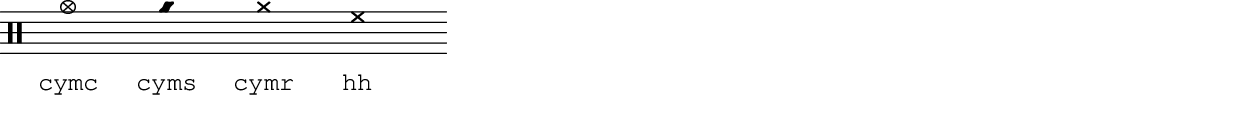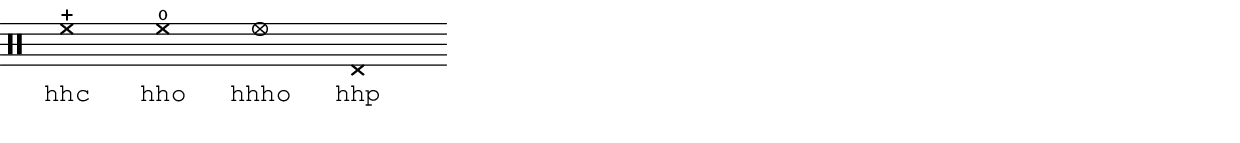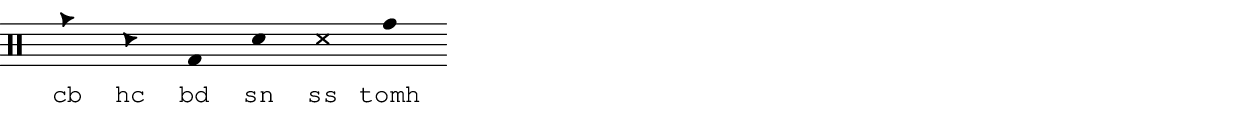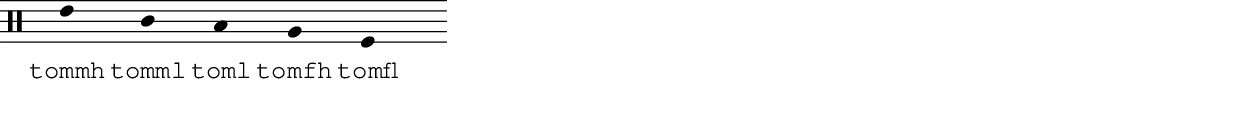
%% Generated by lilypond-book
%% Options: [exampleindent=10.16\mm,indent=0\mm,line-width=10.0\cm,paper-height=845.047\pt,paper-width=597.508\pt,papersize='(cons (* 597.508 pt) (* 845.047 pt)),quote]
\include "lilypond-book-preamble.ly"


% ****************************************************************
% Start cut-&-pastable-section
% ****************************************************************

#(ly:set-option 'eps-box-padding 3.000000)



\paper {
  #(set-paper-size '(cons (* 597.508 pt) (* 845.047 pt)))
  indent = 0\mm
  line-width = 10.0\cm
  % offset the left padding, also add 1mm as lilypond creates cropped
  % images with a little space on the right
  line-width = #(- line-width (* mm  3.000000) (* mm 1))
  line-width = 10.0\cm - 2.0 * 10.16\mm
  % offset the left padding, also add 1mm as lilypond creates cropped
  % images with a little space on the right
  line-width = #(- line-width (* mm  3.000000) (* mm 1))
}

\layout {
  
}




% ****************************************************************
% ly snippet:
% ****************************************************************
\sourcefileline 245
nam = \lyricmode {
  cymc cyms cymr hh hhc hho hhho hhp
  cb hc bd sn ss tomh tommh tomml toml tomfh tomfl }
mus = \drummode {
  cymc cyms cymr hh hhc hho hhho hhp \break
  cb hc bd sn ss tomh tommh tomml toml tomfh tomfl s16 }
\score {
  << \new DrumStaff \with {
       \remove Bar_engraver
       \remove Time_signature_engraver
       \hide Stem
       \override Stem.Y-extent = ##f
     } \mus
     \new Lyrics \nam
  >>
  \layout {
    \context {
      \Score
      \override LyricText.font-family = #'typewriter
      \override BarNumber.transparent =##T
    }
  }
}


% ****************************************************************
% end ly snippet
% ****************************************************************
